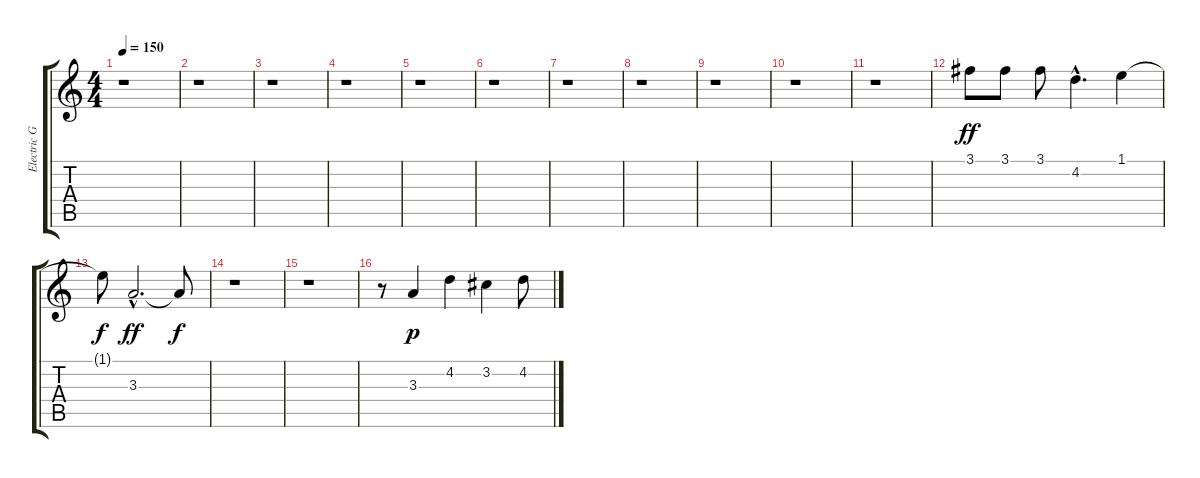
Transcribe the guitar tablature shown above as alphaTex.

\track ("Electric Guitar 1" "Electric G") {instrument distortionguitar}
\staff {score tabs}
\tuning (Eb4 Bb3 Gb3 Db3 Ab2 Eb2) {hide}
\ts (4 4)
\tempo 150
\clef g2
\ks c
r.1{dy f} |
r.1 |
r.1 |
r.1 |
r.1 |
r.1 |
r.1 |
r.1 |
r.1 |
r.1 |
r.1 |
3.1.8{dy ff} 3.1.8 3.1.8 4.2{hac}.4{d} 1.1.4 |
1.1{t}.8{dy f} 3.3{hac}.2{d dy ff} 3.3{t}.8{dy f} |
r.1 |
r.1 |
r.8 3.3.4{dy p} 4.2.4 3.2.4 4.2.8
